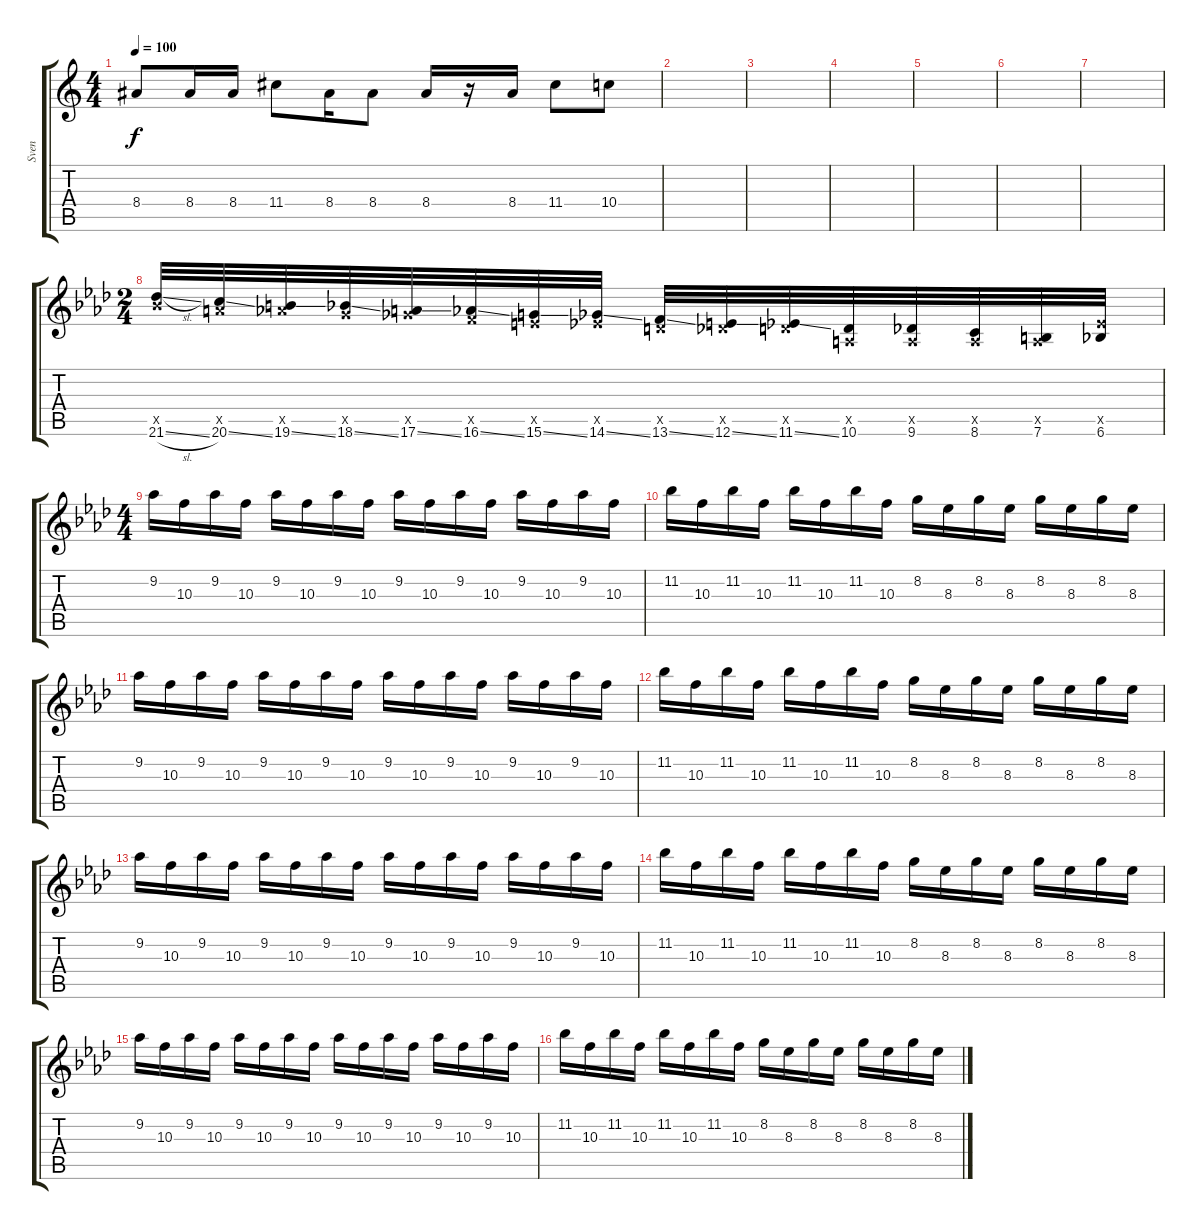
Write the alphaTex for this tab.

\track ("Sven" "Sven") {instrument overdrivenguitar}
\staff {score tabs}
\tuning (E4 B3 G3 D3 A2 E2) {hide}
\ts (4 4)
\tempo 100
\clef g2
\ks c
8.4.8{dy f} 8.4.16 8.4.16 11.4.8 8.4.16 8.4.8 8.4.16 r.16 8.4.16 11.4.8 10.4.8 |
|
|
|
|
|
|
\ts (2 4)
\ks ab
(13.5{x} 21.6{sl}).32 (12.5{x} 20.6{ss}).32 (11.5{x} 19.6{ss}).32 (10.5{x} 18.6{ss}).32 (9.5{x} 17.6{ss}).32 (8.5{x} 16.6{ss}).32 (7.5{x} 15.6{ss}).32 (6.5{x} 14.6{ss}).32 (5.5{x} 13.6{ss}).32 (4.5{x} 12.6{ss}).32 (5.5{x} 11.6{ss}).32 (0.5{x} 10.6).32 (0.5{x} 9.6).32 (0.5{x} 8.6).32 (0.5{x} 7.6).32 (6.5{x} 6.6).32 |
\ts (4 4)
9.2.16 10.3.16 9.2.16 10.3.16 9.2.16 10.3.16 9.2.16 10.3.16 9.2.16 10.3.16 9.2.16 10.3.16 9.2.16 10.3.16 9.2.16 10.3.16 |
11.2.16 10.3.16 11.2.16 10.3.16 11.2.16 10.3.16 11.2.16 10.3.16 8.2.16 8.3.16 8.2.16 8.3.16 8.2.16 8.3.16 8.2.16 8.3.16 |
9.2.16 10.3.16 9.2.16 10.3.16 9.2.16 10.3.16 9.2.16 10.3.16 9.2.16 10.3.16 9.2.16 10.3.16 9.2.16 10.3.16 9.2.16 10.3.16 |
11.2.16 10.3.16 11.2.16 10.3.16 11.2.16 10.3.16 11.2.16 10.3.16 8.2.16 8.3.16 8.2.16 8.3.16 8.2.16 8.3.16 8.2.16 8.3.16 |
9.2.16 10.3.16 9.2.16 10.3.16 9.2.16 10.3.16 9.2.16 10.3.16 9.2.16 10.3.16 9.2.16 10.3.16 9.2.16 10.3.16 9.2.16 10.3.16 |
11.2.16 10.3.16 11.2.16 10.3.16 11.2.16 10.3.16 11.2.16 10.3.16 8.2.16 8.3.16 8.2.16 8.3.16 8.2.16 8.3.16 8.2.16 8.3.16 |
9.2.16 10.3.16 9.2.16 10.3.16 9.2.16 10.3.16 9.2.16 10.3.16 9.2.16 10.3.16 9.2.16 10.3.16 9.2.16 10.3.16 9.2.16 10.3.16 |
11.2.16 10.3.16 11.2.16 10.3.16 11.2.16 10.3.16 11.2.16 10.3.16 8.2.16 8.3.16 8.2.16 8.3.16 8.2.16 8.3.16 8.2.16 8.3.16
